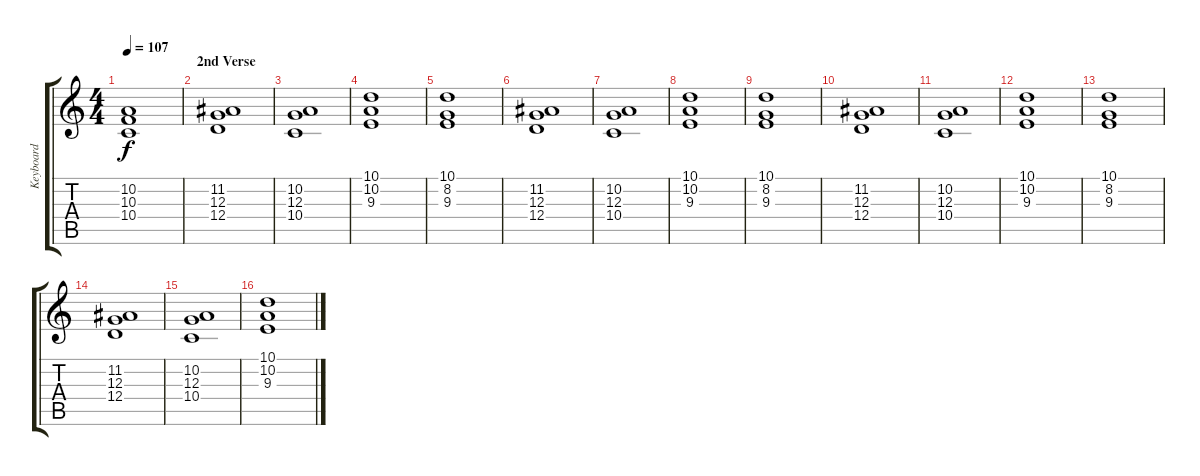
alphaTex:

\track ("Keyboard" "Keyboard") {instrument stringensemble1}
\staff {score tabs}
\tuning (E4 B3 G3 D3 A2 E2) {hide}
\ts (4 4)
\tempo 107
\clef g2
\ks c
(10.2 10.3 10.4).1{dy f} |
\section ("" "2nd Verse")
(11.2 12.3 12.4).1 |
(10.2 12.3 10.4).1 |
(10.1 10.2 9.3).1 |
(10.1 8.2 9.3).1 |
(11.2 12.3 12.4).1 |
(10.2 12.3 10.4).1 |
(10.1 10.2 9.3).1 |
(10.1 8.2 9.3).1 |
(11.2 12.3 12.4).1 |
(10.2 12.3 10.4).1 |
(10.1 10.2 9.3).1 |
(10.1 8.2 9.3).1 |
(11.2 12.3 12.4).1 |
(10.2 12.3 10.4).1 |
(10.1 10.2 9.3).1
